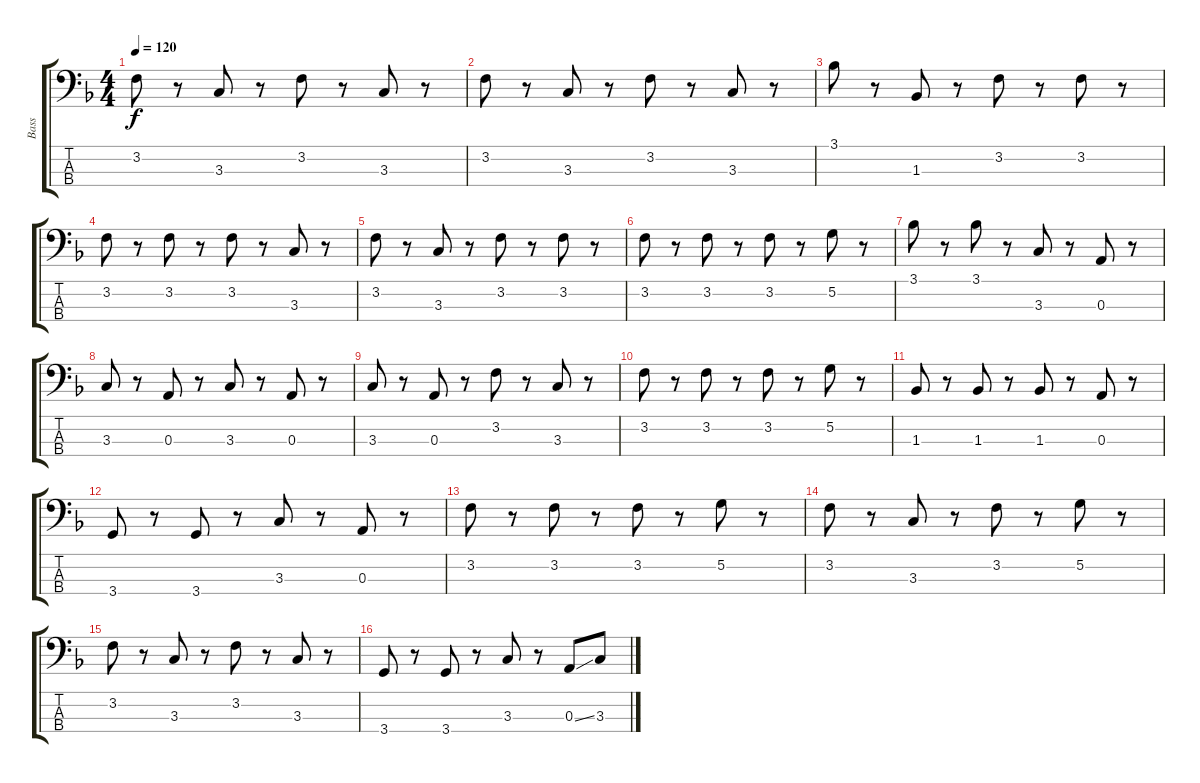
\track ("Bass" "Bass") {instrument electricbasspick}
\staff {score tabs}
\tuning (G2 D2 A1 E1) {hide}
\ts (4 4)
\tempo 120
\clef f4
\ks f
3.2.8{dy f} r.8 3.3.8 r.8 3.2.8 r.8 3.3.8 r.8 |
3.2.8 r.8 3.3.8 r.8 3.2.8 r.8 3.3.8 r.8 |
3.1.8 r.8 1.3.8 r.8 3.2.8 r.8 3.2.8 r.8 |
3.2.8 r.8 3.2.8 r.8 3.2.8 r.8 3.3.8 r.8 |
3.2.8 r.8 3.3.8 r.8 3.2.8 r.8 3.2.8 r.8 |
3.2.8 r.8 3.2.8 r.8 3.2.8 r.8 5.2.8 r.8 |
3.1.8 r.8 3.1.8 r.8 3.3.8 r.8 0.3.8 r.8 |
3.3.8 r.8 0.3.8 r.8 3.3.8 r.8 0.3.8 r.8 |
3.3.8 r.8 0.3.8 r.8 3.2.8 r.8 3.3.8 r.8 |
3.2.8 r.8 3.2.8 r.8 3.2.8 r.8 5.2.8 r.8 |
1.3.8 r.8 1.3.8 r.8 1.3.8 r.8 0.3.8 r.8 |
3.4.8 r.8 3.4.8 r.8 3.3.8 r.8 0.3.8 r.8 |
3.2.8 r.8 3.2.8 r.8 3.2.8 r.8 5.2.8 r.8 |
3.2.8 r.8 3.3.8 r.8 3.2.8 r.8 5.2.8 r.8 |
3.2.8 r.8 3.3.8 r.8 3.2.8 r.8 3.3.8 r.8 |
3.4.8 r.8 3.4.8 r.8 3.3.8 r.8 0.3{ss}.8 3.3.8
